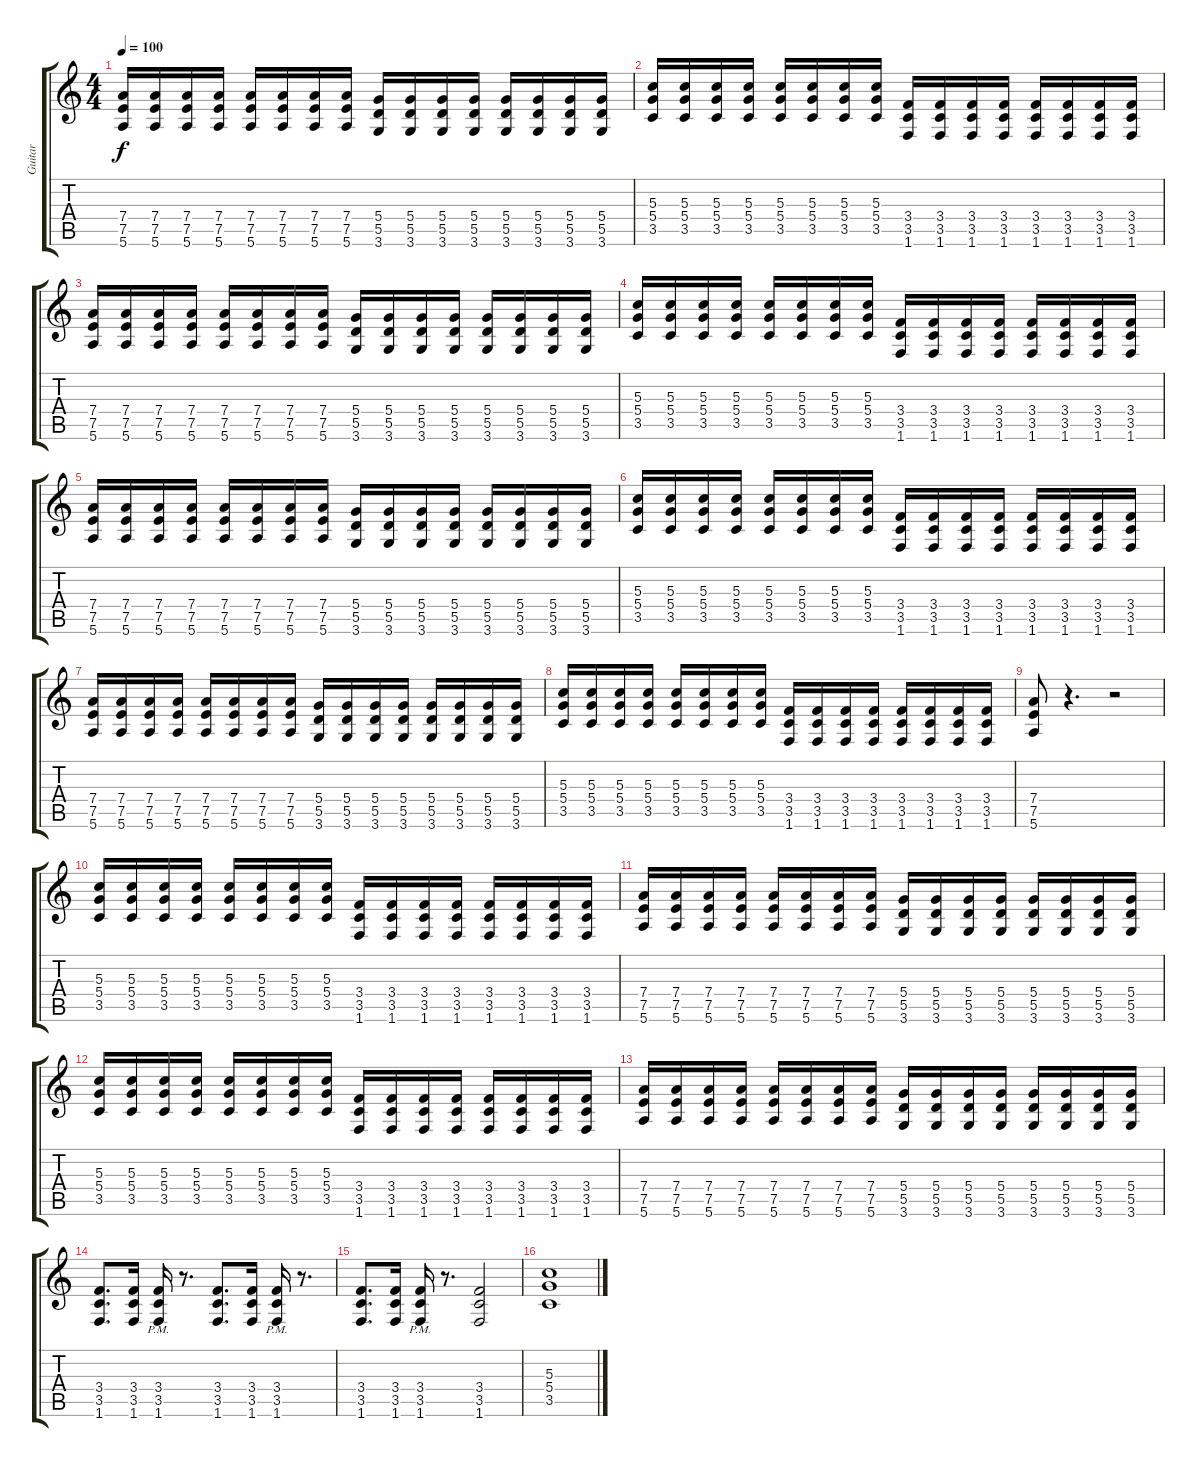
\track ("Guitar" "Guitar") {instrument distortionguitar}
\staff {score tabs}
\tuning (E4 B3 G3 D3 A2 E2) {hide}
\ts (4 4)
\tempo 100
\clef g2
\ks c
(7.4 7.5 5.6).16{dy f} (7.4 7.5 5.6).16 (7.4 7.5 5.6).16 (7.4 7.5 5.6).16 (7.4 7.5 5.6).16 (7.4 7.5 5.6).16 (7.4 7.5 5.6).16 (7.4 7.5 5.6).16 (5.4 5.5 3.6).16 (5.4 5.5 3.6).16 (5.4 5.5 3.6).16 (5.4 5.5 3.6).16 (5.4 5.5 3.6).16 (5.4 5.5 3.6).16 (5.4 5.5 3.6).16 (5.4 5.5 3.6).16 |
(5.3 5.4 3.5).16 (5.3 5.4 3.5).16 (5.3 5.4 3.5).16 (5.3 5.4 3.5).16 (5.3 5.4 3.5).16 (5.3 5.4 3.5).16 (5.3 5.4 3.5).16 (5.3 5.4 3.5).16 (3.4 3.5 1.6).16 (3.4 3.5 1.6).16 (3.4 3.5 1.6).16 (3.4 3.5 1.6).16 (3.4 3.5 1.6).16 (3.4 3.5 1.6).16 (3.4 3.5 1.6).16 (3.4 3.5 1.6).16 |
(7.4 7.5 5.6).16 (7.4 7.5 5.6).16 (7.4 7.5 5.6).16 (7.4 7.5 5.6).16 (7.4 7.5 5.6).16 (7.4 7.5 5.6).16 (7.4 7.5 5.6).16 (7.4 7.5 5.6).16 (5.4 5.5 3.6).16 (5.4 5.5 3.6).16 (5.4 5.5 3.6).16 (5.4 5.5 3.6).16 (5.4 5.5 3.6).16 (5.4 5.5 3.6).16 (5.4 5.5 3.6).16 (5.4 5.5 3.6).16 |
(5.3 5.4 3.5).16 (5.3 5.4 3.5).16 (5.3 5.4 3.5).16 (5.3 5.4 3.5).16 (5.3 5.4 3.5).16 (5.3 5.4 3.5).16 (5.3 5.4 3.5).16 (5.3 5.4 3.5).16 (3.4 3.5 1.6).16 (3.4 3.5 1.6).16 (3.4 3.5 1.6).16 (3.4 3.5 1.6).16 (3.4 3.5 1.6).16 (3.4 3.5 1.6).16 (3.4 3.5 1.6).16 (3.4 3.5 1.6).16 |
(7.4 7.5 5.6).16 (7.4 7.5 5.6).16 (7.4 7.5 5.6).16 (7.4 7.5 5.6).16 (7.4 7.5 5.6).16 (7.4 7.5 5.6).16 (7.4 7.5 5.6).16 (7.4 7.5 5.6).16 (5.4 5.5 3.6).16 (5.4 5.5 3.6).16 (5.4 5.5 3.6).16 (5.4 5.5 3.6).16 (5.4 5.5 3.6).16 (5.4 5.5 3.6).16 (5.4 5.5 3.6).16 (5.4 5.5 3.6).16 |
(5.3 5.4 3.5).16 (5.3 5.4 3.5).16 (5.3 5.4 3.5).16 (5.3 5.4 3.5).16 (5.3 5.4 3.5).16 (5.3 5.4 3.5).16 (5.3 5.4 3.5).16 (5.3 5.4 3.5).16 (3.4 3.5 1.6).16 (3.4 3.5 1.6).16 (3.4 3.5 1.6).16 (3.4 3.5 1.6).16 (3.4 3.5 1.6).16 (3.4 3.5 1.6).16 (3.4 3.5 1.6).16 (3.4 3.5 1.6).16 |
(7.4 7.5 5.6).16 (7.4 7.5 5.6).16 (7.4 7.5 5.6).16 (7.4 7.5 5.6).16 (7.4 7.5 5.6).16 (7.4 7.5 5.6).16 (7.4 7.5 5.6).16 (7.4 7.5 5.6).16 (5.4 5.5 3.6).16 (5.4 5.5 3.6).16 (5.4 5.5 3.6).16 (5.4 5.5 3.6).16 (5.4 5.5 3.6).16 (5.4 5.5 3.6).16 (5.4 5.5 3.6).16 (5.4 5.5 3.6).16 |
(5.3 5.4 3.5).16 (5.3 5.4 3.5).16 (5.3 5.4 3.5).16 (5.3 5.4 3.5).16 (5.3 5.4 3.5).16 (5.3 5.4 3.5).16 (5.3 5.4 3.5).16 (5.3 5.4 3.5).16 (3.4 3.5 1.6).16 (3.4 3.5 1.6).16 (3.4 3.5 1.6).16 (3.4 3.5 1.6).16 (3.4 3.5 1.6).16 (3.4 3.5 1.6).16 (3.4 3.5 1.6).16 (3.4 3.5 1.6).16 |
(7.4 7.5 5.6).8 r.4{d} r.2 |
(5.3 5.4 3.5).16 (5.3 5.4 3.5).16 (5.3 5.4 3.5).16 (5.3 5.4 3.5).16 (5.3 5.4 3.5).16 (5.3 5.4 3.5).16 (5.3 5.4 3.5).16 (5.3 5.4 3.5).16 (3.4 3.5 1.6).16 (3.4 3.5 1.6).16 (3.4 3.5 1.6).16 (3.4 3.5 1.6).16 (3.4 3.5 1.6).16 (3.4 3.5 1.6).16 (3.4 3.5 1.6).16 (3.4 3.5 1.6).16 |
(7.4 7.5 5.6).16 (7.4 7.5 5.6).16 (7.4 7.5 5.6).16 (7.4 7.5 5.6).16 (7.4 7.5 5.6).16 (7.4 7.5 5.6).16 (7.4 7.5 5.6).16 (7.4 7.5 5.6).16 (5.4 5.5 3.6).16 (5.4 5.5 3.6).16 (5.4 5.5 3.6).16 (5.4 5.5 3.6).16 (5.4 5.5 3.6).16 (5.4 5.5 3.6).16 (5.4 5.5 3.6).16 (5.4 5.5 3.6).16 |
(5.3 5.4 3.5).16 (5.3 5.4 3.5).16 (5.3 5.4 3.5).16 (5.3 5.4 3.5).16 (5.3 5.4 3.5).16 (5.3 5.4 3.5).16 (5.3 5.4 3.5).16 (5.3 5.4 3.5).16 (3.4 3.5 1.6).16 (3.4 3.5 1.6).16 (3.4 3.5 1.6).16 (3.4 3.5 1.6).16 (3.4 3.5 1.6).16 (3.4 3.5 1.6).16 (3.4 3.5 1.6).16 (3.4 3.5 1.6).16 |
(7.4 7.5 5.6).16 (7.4 7.5 5.6).16 (7.4 7.5 5.6).16 (7.4 7.5 5.6).16 (7.4 7.5 5.6).16 (7.4 7.5 5.6).16 (7.4 7.5 5.6).16 (7.4 7.5 5.6).16 (5.4 5.5 3.6).16 (5.4 5.5 3.6).16 (5.4 5.5 3.6).16 (5.4 5.5 3.6).16 (5.4 5.5 3.6).16 (5.4 5.5 3.6).16 (5.4 5.5 3.6).16 (5.4 5.5 3.6).16 |
(3.4 3.5 1.6).8{d} (3.4 3.5 1.6).16 (3.4{pm} 3.5{pm} 1.6{pm}).16 r.8{d} (3.4 3.5 1.6).8{d} (3.4 3.5 1.6).16 (3.4{pm} 3.5{pm} 1.6{pm}).16 r.8{d} |
(3.4 3.5 1.6).8{d} (3.4 3.5 1.6).16 (3.4{pm} 3.5{pm} 1.6{pm}).16 r.8{d} (3.4 3.5 1.6).2 |
(5.3 5.4 3.5).1
